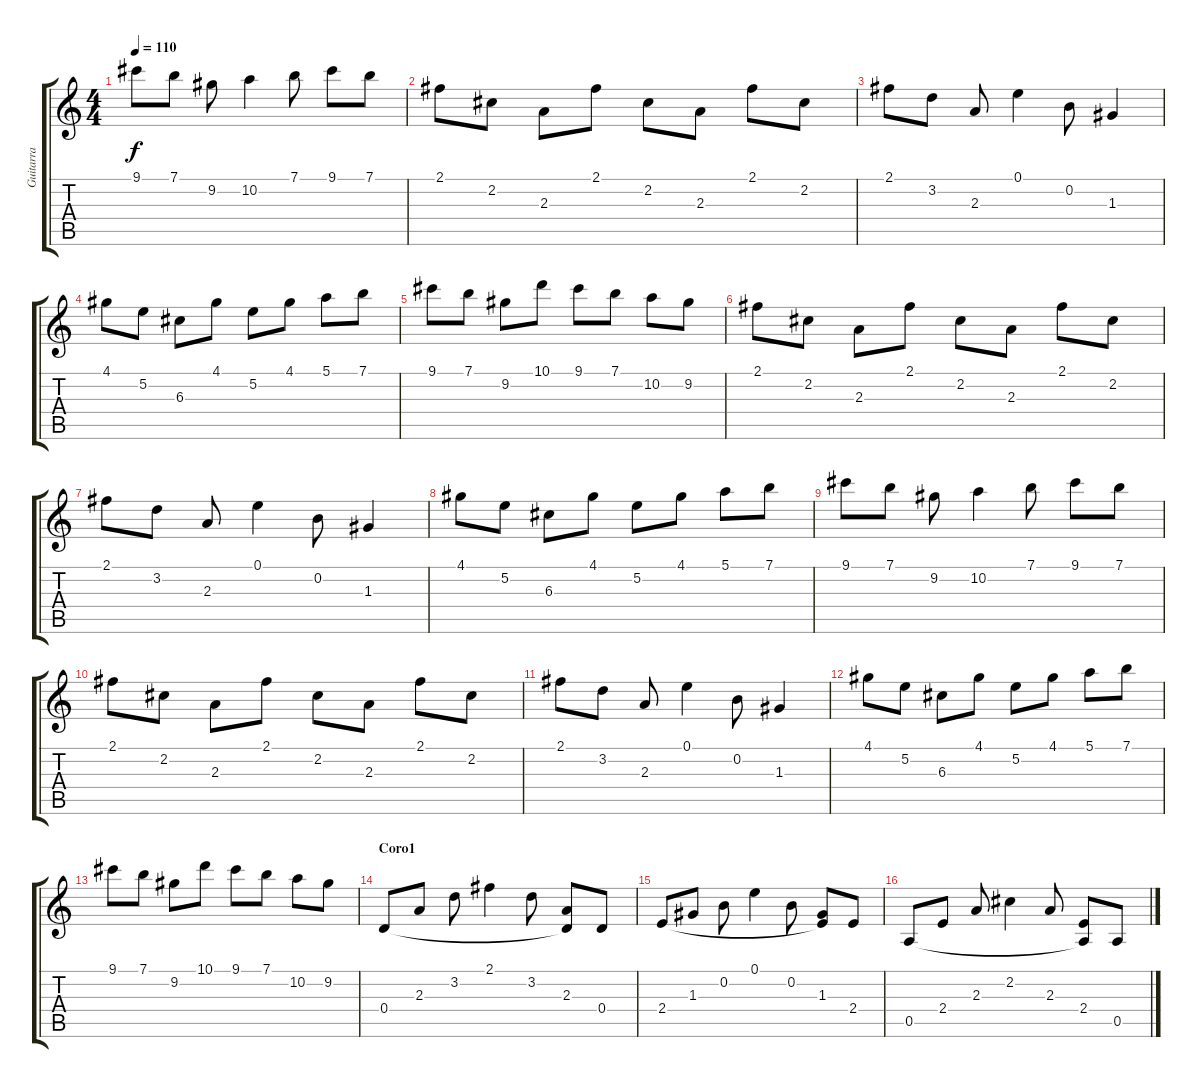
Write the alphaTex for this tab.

\track ("Guitarra" "Guitarra") {instrument acousticguitarsteel}
\staff {score tabs}
\tuning (E4 B3 G3 D3 A2 E2) {hide}
\ts (4 4)
\tempo 110
\clef g2
\ks c
9.1.8{dy f} 7.1.8 9.2.8 10.2.4 7.1.8 9.1.8 7.1.8 |
2.1.8 2.2.8 2.3.8 2.1.8 2.2.8 2.3.8 2.1.8 2.2.8 |
2.1.8 3.2.8 2.3.8 0.1.4 0.2.8 1.3.4 |
4.1.8 5.2.8 6.3.8 4.1.8 5.2.8 4.1.8 5.1.8 7.1.8 |
9.1.8 7.1.8 9.2.8 10.1.8 9.1.8 7.1.8 10.2.8 9.2.8 |
2.1.8 2.2.8 2.3.8 2.1.8 2.2.8 2.3.8 2.1.8 2.2.8 |
2.1.8 3.2.8 2.3.8 0.1.4 0.2.8 1.3.4 |
4.1.8 5.2.8 6.3.8 4.1.8 5.2.8 4.1.8 5.1.8 7.1.8 |
9.1.8 7.1.8 9.2.8 10.2.4 7.1.8 9.1.8 7.1.8 |
2.1.8 2.2.8 2.3.8 2.1.8 2.2.8 2.3.8 2.1.8 2.2.8 |
2.1.8 3.2.8 2.3.8 0.1.4 0.2.8 1.3.4 |
4.1.8 5.2.8 6.3.8 4.1.8 5.2.8 4.1.8 5.1.8 7.1.8 |
9.1.8 7.1.8 9.2.8 10.1.8 9.1.8 7.1.8 10.2.8 9.2.8 |
\section ("" "Coro1")
0.4.8 2.3.8 3.2.8 2.1.4 3.2.8 (2.3 0.4{t}).8 0.4.8 |
2.4.8 1.3.8 0.2.8 0.1.4 0.2.8 (1.3 2.4{t}).8 2.4.8 |
0.5.8 2.4.8 2.3.8 2.2.4 2.3.8 (2.4 0.5{t}).8 0.5.8
